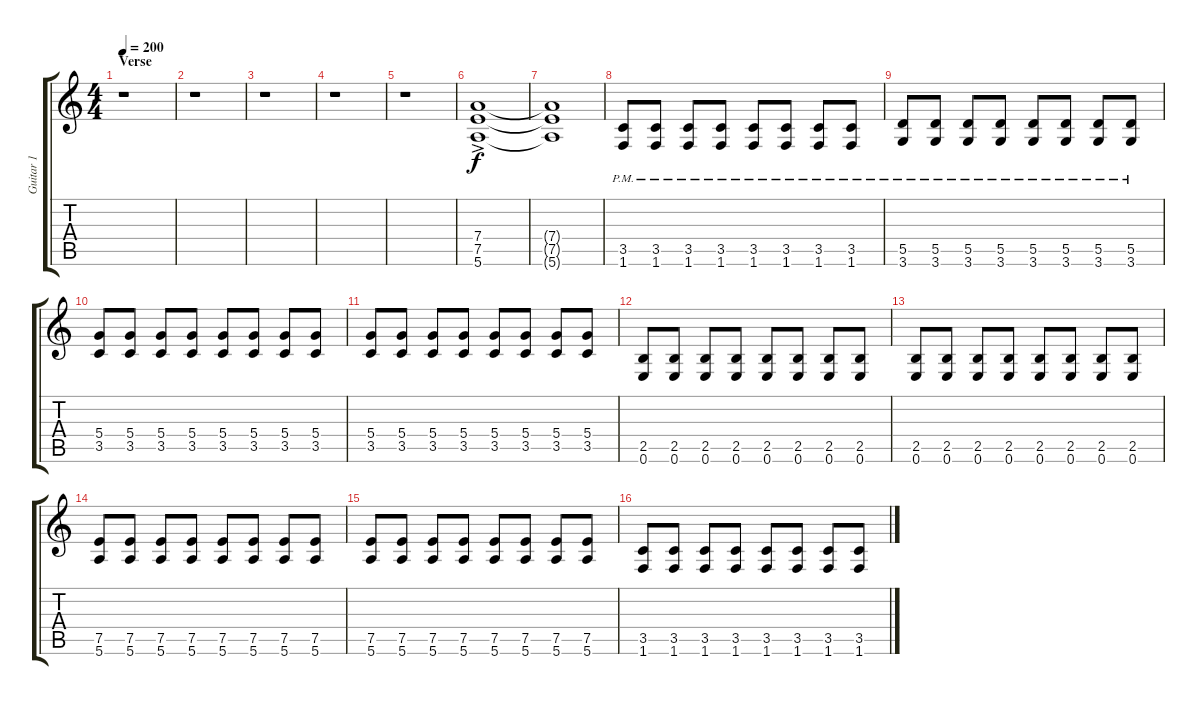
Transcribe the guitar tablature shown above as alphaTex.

\track ("Guitar 1" "Guitar 1") {instrument distortionguitar}
\staff {score tabs}
\tuning (E4 B3 G3 D3 A2 E2) {hide}
\ts (4 4)
\section ("" "Verse")
\tempo 200
\clef g2
\ks c
r.1{dy f instrument distortionguitar} |
r.1 |
r.1 |
r.1 |
r.1 |
(7.4{ac} 7.5{ac} 5.6{ac}).1 |
(7.4{t} 7.5{t} 5.6{t}).1 |
(3.5{pm} 1.6{pm}).8 (3.5{pm} 1.6{pm}).8 (3.5{pm} 1.6{pm}).8 (3.5{pm} 1.6{pm}).8 (3.5{pm} 1.6{pm}).8 (3.5{pm} 1.6{pm}).8 (3.5{pm} 1.6{pm}).8 (3.5{pm} 1.6{pm}).8 |
(5.5{pm} 3.6{pm}).8 (5.5{pm} 3.6{pm}).8 (5.5{pm} 3.6{pm}).8 (5.5{pm} 3.6{pm}).8 (5.5{pm} 3.6{pm}).8 (5.5{pm} 3.6{pm}).8 (5.5{pm} 3.6{pm}).8 (5.5{pm} 3.6{pm}).8 |
(5.4 3.5).8 (5.4 3.5).8 (5.4 3.5).8 (5.4 3.5).8 (5.4 3.5).8 (5.4 3.5).8 (5.4 3.5).8 (5.4 3.5).8 |
(5.4 3.5).8 (5.4 3.5).8 (5.4 3.5).8 (5.4 3.5).8 (5.4 3.5).8 (5.4 3.5).8 (5.4 3.5).8 (5.4 3.5).8 |
(2.5 0.6).8 (2.5 0.6).8 (2.5 0.6).8 (2.5 0.6).8 (2.5 0.6).8 (2.5 0.6).8 (2.5 0.6).8 (2.5 0.6).8 |
(2.5 0.6).8 (2.5 0.6).8 (2.5 0.6).8 (2.5 0.6).8 (2.5 0.6).8 (2.5 0.6).8 (2.5 0.6).8 (2.5 0.6).8 |
(7.5 5.6).8 (7.5 5.6).8 (7.5 5.6).8 (7.5 5.6).8 (7.5 5.6).8 (7.5 5.6).8 (7.5 5.6).8 (7.5 5.6).8 |
(7.5 5.6).8 (7.5 5.6).8 (7.5 5.6).8 (7.5 5.6).8 (7.5 5.6).8 (7.5 5.6).8 (7.5 5.6).8 (7.5 5.6).8 |
(3.5 1.6).8 (3.5 1.6).8 (3.5 1.6).8 (3.5 1.6).8 (3.5 1.6).8 (3.5 1.6).8 (3.5 1.6).8 (3.5 1.6).8
